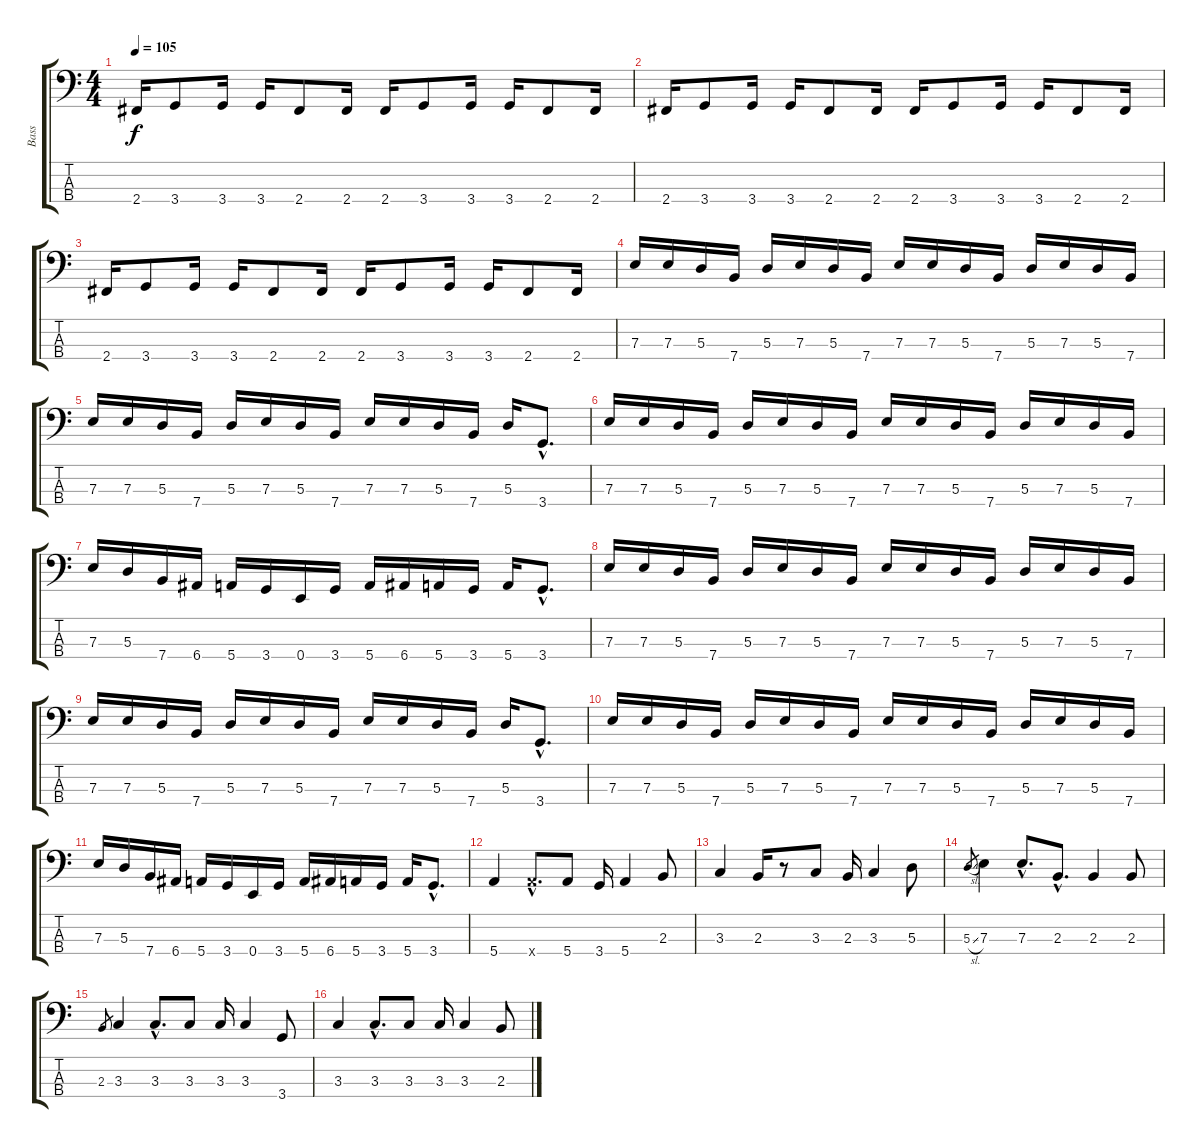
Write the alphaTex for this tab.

\track ("Bass" "Bass") {instrument electricbasspick}
\staff {score tabs}
\tuning (G2 D2 A1 E1) {hide}
\ts (4 4)
\tempo 105
\clef f4
\ks c
2.4.16{dy f} 3.4.8 3.4.16 3.4.16 2.4.8 2.4.16 2.4.16 3.4.8 3.4.16 3.4.16 2.4.8 2.4.16 |
2.4.16 3.4.8 3.4.16 3.4.16 2.4.8 2.4.16 2.4.16 3.4.8 3.4.16 3.4.16 2.4.8 2.4.16 |
2.4.16 3.4.8 3.4.16 3.4.16 2.4.8 2.4.16 2.4.16 3.4.8 3.4.16 3.4.16 2.4.8 2.4.16 |
7.3.16 7.3.16 5.3.16 7.4.16 5.3.16 7.3.16 5.3.16 7.4.16 7.3.16 7.3.16 5.3.16 7.4.16 5.3.16 7.3.16 5.3.16 7.4.16 |
7.3.16 7.3.16 5.3.16 7.4.16 5.3.16 7.3.16 5.3.16 7.4.16 7.3.16 7.3.16 5.3.16 7.4.16 5.3.16 3.4{hac}.8{d} |
7.3.16 7.3.16 5.3.16 7.4.16 5.3.16 7.3.16 5.3.16 7.4.16 7.3.16 7.3.16 5.3.16 7.4.16 5.3.16 7.3.16 5.3.16 7.4.16 |
7.3.16 5.3.16 7.4.16 6.4.16 5.4.16 3.4.16 0.4.16 3.4.16 5.4.16 6.4.16 5.4.16 3.4.16 5.4.16 3.4{hac}.8{d} |
7.3.16 7.3.16 5.3.16 7.4.16 5.3.16 7.3.16 5.3.16 7.4.16 7.3.16 7.3.16 5.3.16 7.4.16 5.3.16 7.3.16 5.3.16 7.4.16 |
7.3.16 7.3.16 5.3.16 7.4.16 5.3.16 7.3.16 5.3.16 7.4.16 7.3.16 7.3.16 5.3.16 7.4.16 5.3.16 3.4{hac}.8{d} |
7.3.16 7.3.16 5.3.16 7.4.16 5.3.16 7.3.16 5.3.16 7.4.16 7.3.16 7.3.16 5.3.16 7.4.16 5.3.16 7.3.16 5.3.16 7.4.16 |
7.3.16 5.3.16 7.4.16 6.4.16 5.4.16 3.4.16 0.4.16 3.4.16 5.4.16 6.4.16 5.4.16 3.4.16 5.4.16 3.4{hac}.8{d} |
5.4.4{volume 16} 5.4{hac x}.8{d} 5.4.8 3.4.16 5.4.4 2.3.8 |
3.3.4 2.3.16 r.8 3.3.8 2.3.16 3.3.4 5.3.8 |
5.3{sl}.8{gr} 7.3.4 7.3{hac}.8{d} 2.3{hac}.8{d} 2.3.4 2.3.8 |
2.3.8{gr} 3.3.4 3.3{hac}.8{d} 3.3.8 3.3.16 3.3.4 3.4.8 |
3.3.4 3.3{hac}.8{d} 3.3.8 3.3.16 3.3.4 2.3.8
